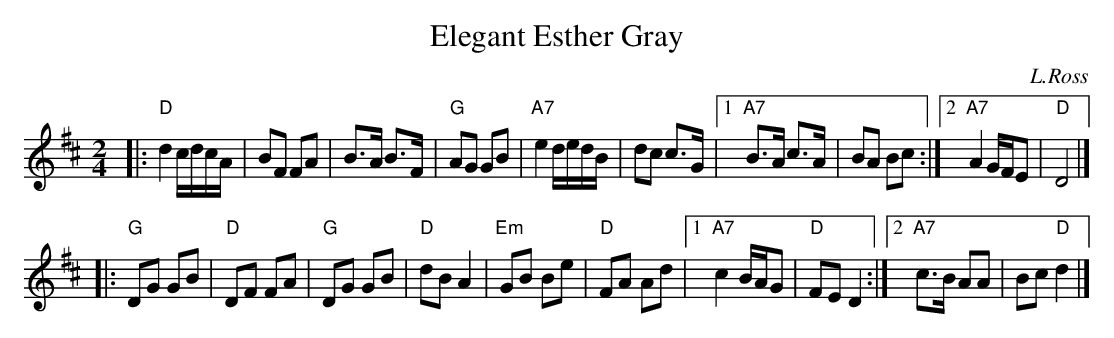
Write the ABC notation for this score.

X:1
T: Elegant Esther Gray
C: L.Ross
M: 2/4
L: 1/16
K: D
|: "D"d4 cdcA | B2F2 F2A2 | B3A B3F | "G"A2G2 G2B2 \
| "A7"e4 dedB | d2c2 c3G |1 "A7"B3A c3A | B2A2 B2c2 \
                        :|2 "A7"A4 GFE2 | "D"D8 |]
|: "G"D2G2 G2B2 | "D"D2F2 F2A2 | "G"D2G2 G2B2 | "D"d2B2 A4 \
| "Em"G2B2 B2e2 | "D"F2A2 A2d2 |1 "A7"c4 BAG2 | "D"F2E2 D4 \
                              :|2 "A7"c3B A2A2 | B2c2 "D"d4 |]
